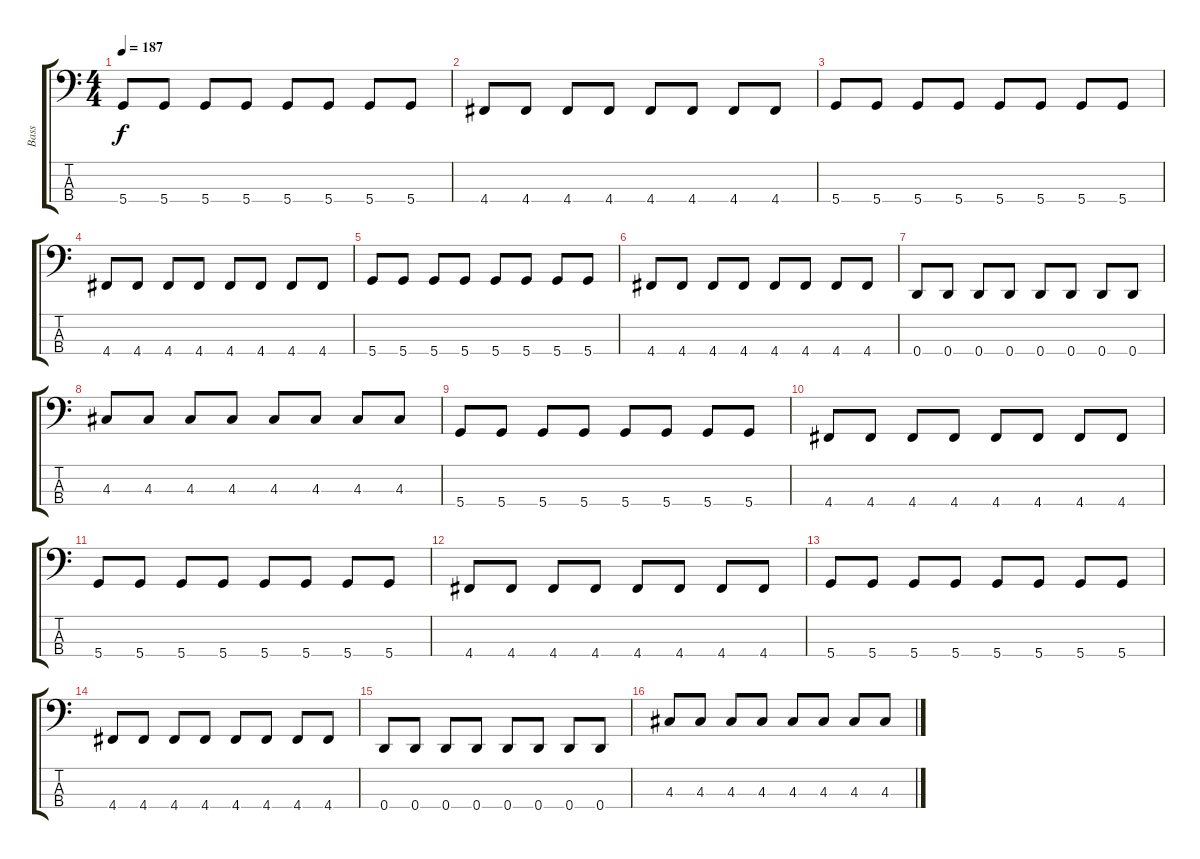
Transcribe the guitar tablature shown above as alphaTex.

\track ("Bass" "Bass") {instrument electricbasspick}
\staff {score tabs}
\tuning (G2 D2 A1 D1) {hide}
\ts (4 4)
\tempo 187
\clef f4
\ks c
5.4.8{dy f} 5.4.8 5.4.8 5.4.8 5.4.8 5.4.8 5.4.8 5.4.8 |
4.4.8 4.4.8 4.4.8 4.4.8 4.4.8 4.4.8 4.4.8 4.4.8 |
5.4.8 5.4.8 5.4.8 5.4.8 5.4.8 5.4.8 5.4.8 5.4.8 |
4.4.8 4.4.8 4.4.8 4.4.8 4.4.8 4.4.8 4.4.8 4.4.8 |
5.4.8 5.4.8 5.4.8 5.4.8 5.4.8 5.4.8 5.4.8 5.4.8 |
4.4.8 4.4.8 4.4.8 4.4.8 4.4.8 4.4.8 4.4.8 4.4.8 |
0.4.8 0.4.8 0.4.8 0.4.8 0.4.8 0.4.8 0.4.8 0.4.8 |
4.3.8 4.3.8 4.3.8 4.3.8 4.3.8 4.3.8 4.3.8 4.3.8 |
5.4.8 5.4.8 5.4.8 5.4.8 5.4.8 5.4.8 5.4.8 5.4.8 |
4.4.8 4.4.8 4.4.8 4.4.8 4.4.8 4.4.8 4.4.8 4.4.8 |
5.4.8 5.4.8 5.4.8 5.4.8 5.4.8 5.4.8 5.4.8 5.4.8 |
4.4.8 4.4.8 4.4.8 4.4.8 4.4.8 4.4.8 4.4.8 4.4.8 |
5.4.8 5.4.8 5.4.8 5.4.8 5.4.8 5.4.8 5.4.8 5.4.8 |
4.4.8 4.4.8 4.4.8 4.4.8 4.4.8 4.4.8 4.4.8 4.4.8 |
0.4.8 0.4.8 0.4.8 0.4.8 0.4.8 0.4.8 0.4.8 0.4.8 |
4.3.8 4.3.8 4.3.8 4.3.8 4.3.8 4.3.8 4.3.8 4.3.8
